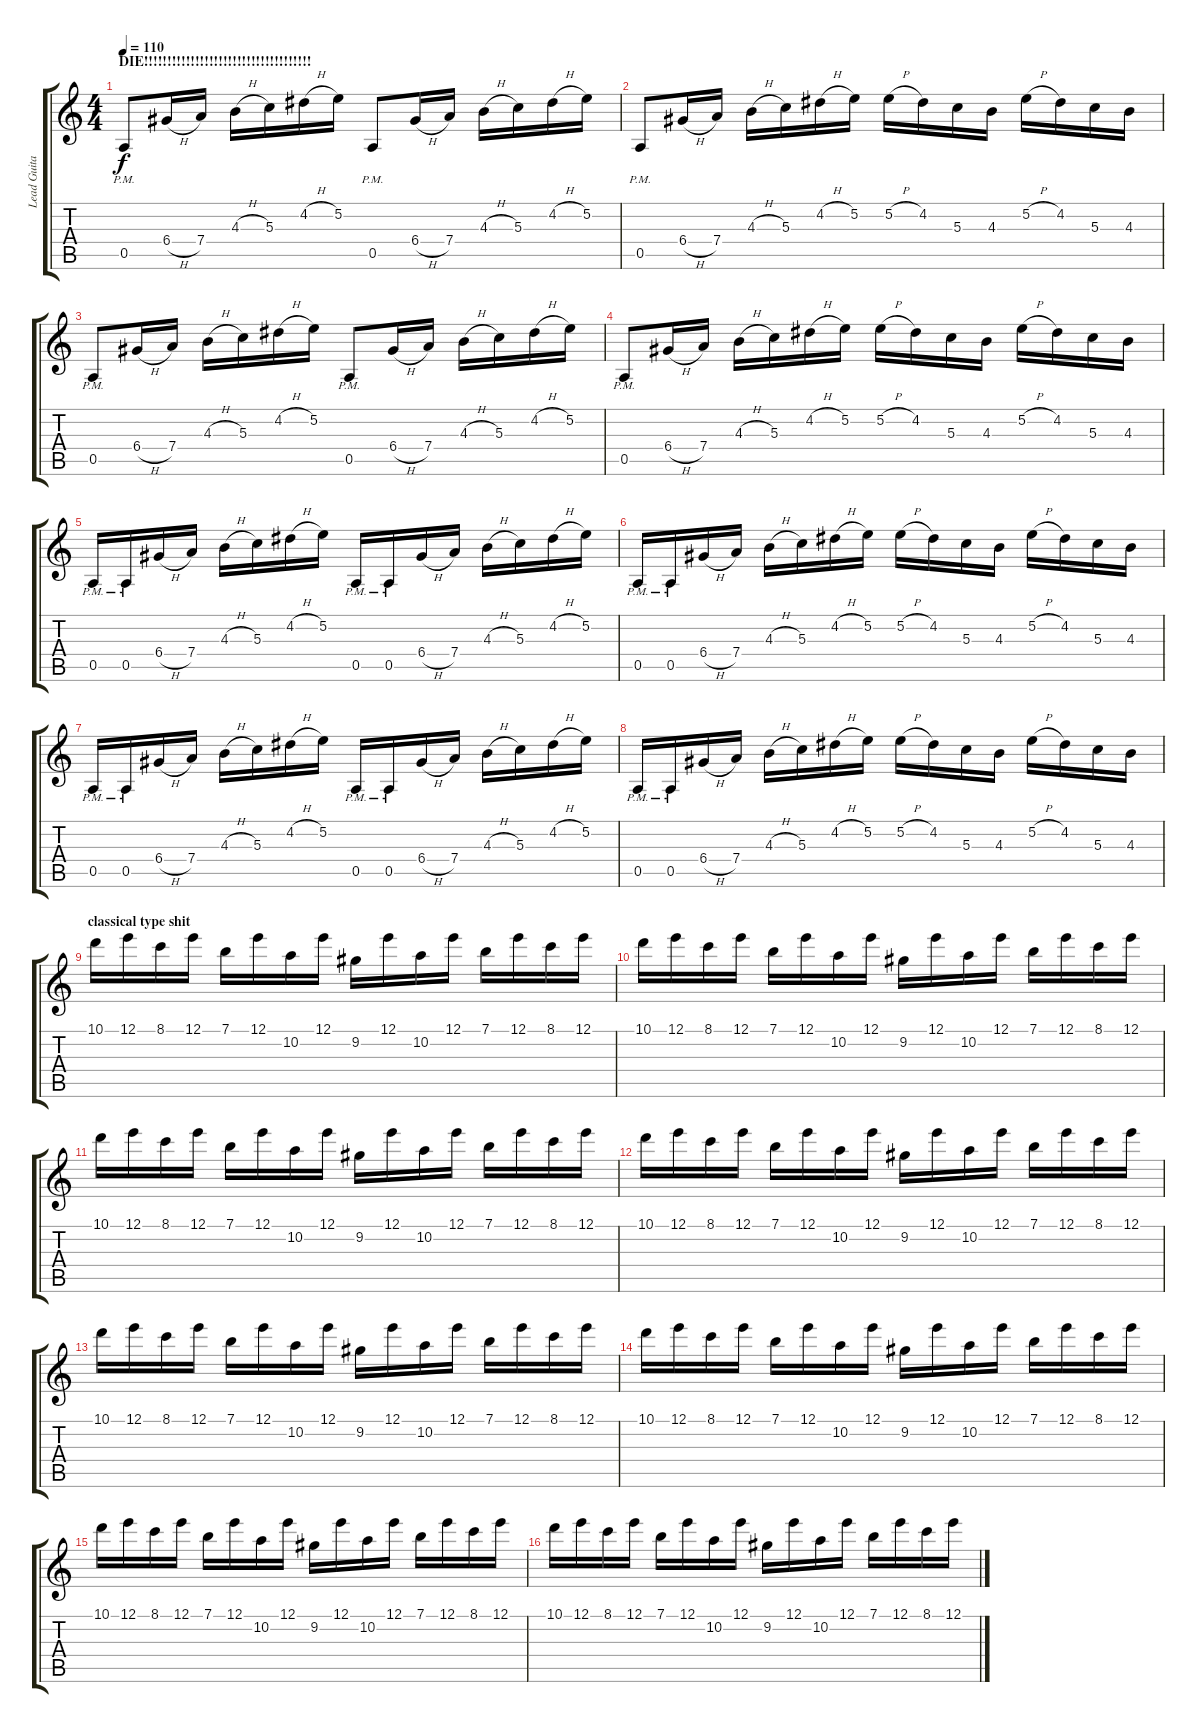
\track ("Lead Guitar " "Lead Guita") {instrument overdrivenguitar}
\staff {score tabs}
\tuning (E4 B3 G3 D3 A2 E2) {hide}
\ts (4 4)
\section ("" "DIE!!!!!!!!!!!!!!!!!!!!!!!!!!!!!!!!!!!!")
\tempo 110
\clef g2
\ks c
0.5{pm}.8{dy f} 6.4{h}.16 7.4.16 4.3{h}.16 5.3.16 4.2{h}.16 5.2.16 0.5{pm}.8 6.4{h}.16 7.4.16 4.3{h}.16 5.3.16 4.2{h}.16 5.2.16 |
0.5{pm}.8 6.4{h}.16 7.4.16 4.3{h}.16 5.3.16 4.2{h}.16 5.2.16 5.2{h}.16 4.2.16 5.3.16 4.3.16 5.2{h}.16 4.2.16 5.3.16 4.3.16 |
0.5{pm}.8 6.4{h}.16 7.4.16 4.3{h}.16 5.3.16 4.2{h}.16 5.2.16 0.5{pm}.8 6.4{h}.16 7.4.16 4.3{h}.16 5.3.16 4.2{h}.16 5.2.16 |
0.5{pm}.8 6.4{h}.16 7.4.16 4.3{h}.16 5.3.16 4.2{h}.16 5.2.16 5.2{h}.16 4.2.16 5.3.16 4.3.16 5.2{h}.16 4.2.16 5.3.16 4.3.16 |
0.5{pm}.16 0.5{pm}.16 6.4{h}.16 7.4.16 4.3{h}.16 5.3.16 4.2{h}.16 5.2.16 0.5{pm}.16 0.5{pm}.16 6.4{h}.16 7.4.16 4.3{h}.16 5.3.16 4.2{h}.16 5.2.16 |
0.5{pm}.16 0.5{pm}.16 6.4{h}.16 7.4.16 4.3{h}.16 5.3.16 4.2{h}.16 5.2.16 5.2{h}.16 4.2.16 5.3.16 4.3.16 5.2{h}.16 4.2.16 5.3.16 4.3.16 |
0.5{pm}.16 0.5{pm}.16 6.4{h}.16 7.4.16 4.3{h}.16 5.3.16 4.2{h}.16 5.2.16 0.5{pm}.16 0.5{pm}.16 6.4{h}.16 7.4.16 4.3{h}.16 5.3.16 4.2{h}.16 5.2.16 |
0.5{pm}.16 0.5{pm}.16 6.4{h}.16 7.4.16 4.3{h}.16 5.3.16 4.2{h}.16 5.2.16 5.2{h}.16 4.2.16 5.3.16 4.3.16 5.2{h}.16 4.2.16 5.3.16 4.3.16 |
\section ("" "classical type shit")
10.1.16 12.1.16 8.1.16 12.1.16 7.1.16 12.1.16 10.2.16 12.1.16 9.2.16 12.1.16 10.2.16 12.1.16 7.1.16 12.1.16 8.1.16 12.1.16 |
10.1.16 12.1.16 8.1.16 12.1.16 7.1.16 12.1.16 10.2.16 12.1.16 9.2.16 12.1.16 10.2.16 12.1.16 7.1.16 12.1.16 8.1.16 12.1.16 |
10.1.16 12.1.16 8.1.16 12.1.16 7.1.16 12.1.16 10.2.16 12.1.16 9.2.16 12.1.16 10.2.16 12.1.16 7.1.16 12.1.16 8.1.16 12.1.16 |
10.1.16 12.1.16 8.1.16 12.1.16 7.1.16 12.1.16 10.2.16 12.1.16 9.2.16 12.1.16 10.2.16 12.1.16 7.1.16 12.1.16 8.1.16 12.1.16 |
10.1.16 12.1.16 8.1.16 12.1.16 7.1.16 12.1.16 10.2.16 12.1.16 9.2.16 12.1.16 10.2.16 12.1.16 7.1.16 12.1.16 8.1.16 12.1.16 |
10.1.16 12.1.16 8.1.16 12.1.16 7.1.16 12.1.16 10.2.16 12.1.16 9.2.16 12.1.16 10.2.16 12.1.16 7.1.16 12.1.16 8.1.16 12.1.16 |
10.1.16 12.1.16 8.1.16 12.1.16 7.1.16 12.1.16 10.2.16 12.1.16 9.2.16 12.1.16 10.2.16 12.1.16 7.1.16 12.1.16 8.1.16 12.1.16 |
10.1.16 12.1.16 8.1.16 12.1.16 7.1.16 12.1.16 10.2.16 12.1.16 9.2.16 12.1.16 10.2.16 12.1.16 7.1.16 12.1.16 8.1.16 12.1.16
